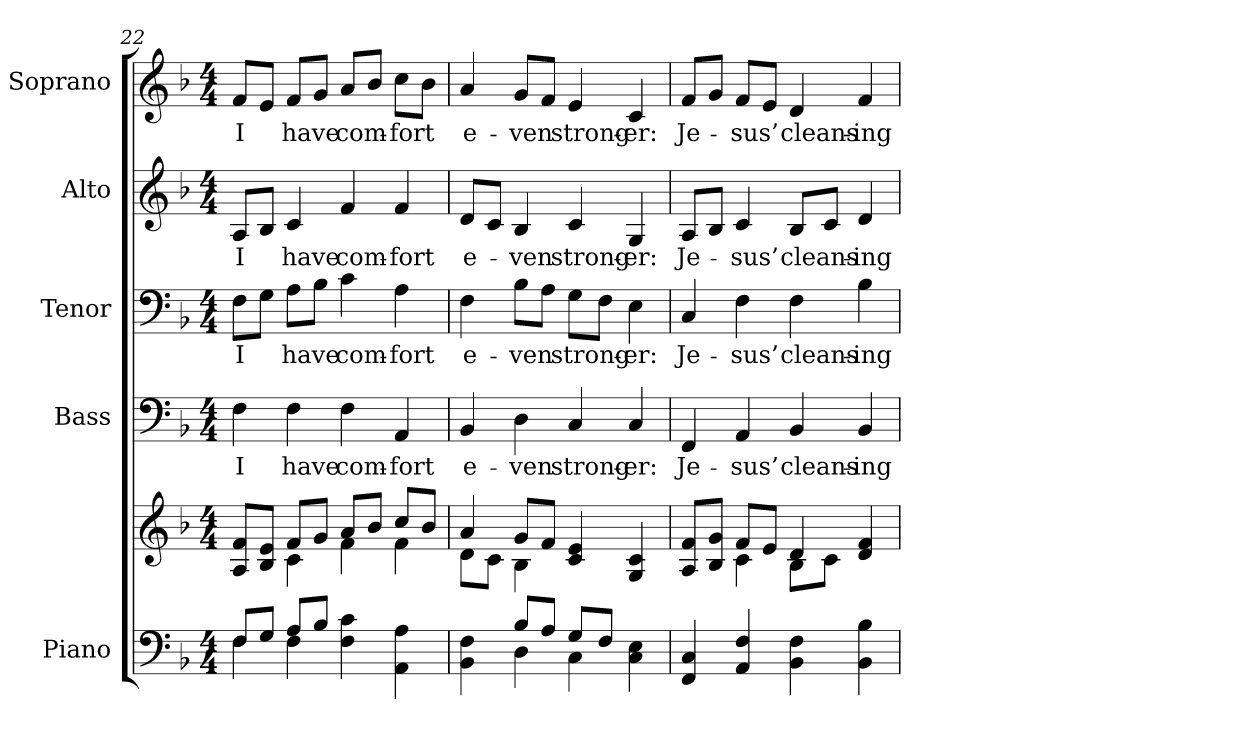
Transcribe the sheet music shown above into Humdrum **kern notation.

**kern	**kern	**kern	**text	**kern	**text	**kern	**text	**kern	**text
*part5	*part5	*part4	*part4	*part3	*part3	*part2	*part2	*part1	*part1
*staff6	*staff5	*staff4	*staff4	*staff3	*staff3	*staff2	*staff2	*staff1	*staff1
*I"Piano	*	*I"Bass	*	*I"Tenor	*	*I"Alto	*	*I"Soprano	*
*I'Pno.	*	*I'B.	*	*I'T.	*	*I'A.	*	*I'S.	*
*clefF4	*clefG2	*clefF4	*	*clefF4	*	*clefG2	*	*clefG2	*
*k[b-]	*k[b-]	*k[b-]	*	*k[b-]	*	*k[b-]	*	*k[b-]	*
*F:	*F:	*F:	*	*F:	*	*F:	*	*F:	*
*M4/4	*M4/4	*M4/4	*	*M4/4	*	*M4/4	*	*M4/4	*
=22	=22	=22	=22	=22	=22	=22	=22	=22	=22
*^	*^	*	*	*	*	*	*	*	*
!	!	!	!	!	!LO:LY:b:color=#000000	!	!	!	!	!	!
!	!	!	!	!	!	!	!LO:LY:b:color=#000000	!	!	!	!
!	!	!	!	!	!	!	!	!	!LO:LY:b:color=#000000	!	!
!	!	!	!	!	!	!	!	!	!	!	!LO:LY:b:color=#000000
8Fi/L	4Fi\	8Ai/ 8fiL	4ryy	4Fi\	I	8Fi\L	I	8Ai/L	I	8fi/L	I
8Gi/J	.	8B-i/ 8eiJ	.	.	.	8Gi\J	.	8B-i/J	.	8ei/J	.
!	!	!	!	!	!LO:LY:b:color=#000000	!	!	!	!	!	!
!	!	!	!	!	!	!	!LO:LY:b:color=#000000	!	!	!	!
!	!	!	!	!	!	!	!	!	!LO:LY:b:color=#000000	!	!
!	!	!	!	!	!	!	!	!	!	!	!LO:LY:b:color=#000000
8Ai/L	4Fi\	8fi/L	4ci\	4Fi\	have	8Ai\L	have	4ci/	have	8fi/L	have
8B-i/J	.	8gi/J	.	.	.	8B-i\J	.	.	.	8gi/J	.
!	!	!	!	!	!LO:LY:b:color=#000000	!	!	!	!	!	!
!	!	!	!	!	!	!	!LO:LY:b:color=#000000	!	!	!	!
!	!	!	!	!	!	!	!	!	!LO:LY:b:color=#000000	!	!
!	!	!	!	!	!	!	!	!	!	!	!LO:LY:b:color=#000000
4Fi\ 4ci	2ryy	8ai/L	4fi\	4Fi\	com-	4ci\	com-	4fi/	com-	8ai/L	com-
.	.	8b-i/J	.	.	.	.	.	.	.	8b-i/J	.
!	!	!	!	!	!LO:LY:b:color=#000000	!	!	!	!	!	!
!	!	!	!	!	!	!	!LO:LY:b:color=#000000	!	!	!	!
!	!	!	!	!	!	!	!	!	!LO:LY:b:color=#000000	!	!
!	!	!	!	!	!	!	!	!	!	!	!LO:LY:b:color=#000000
4AAi\ 4Ai	.	8cci/L	4fi\	4AAi/	-fort	4Ai\	-fort	4fi/	-fort	8cci\L	-fort
.	.	8b-i/J	.	.	.	.	.	.	.	8b-i\J	.
!!LO:PB:g=z
=23	=23	=23	=23	=23	=23	=23	=23	=23	=23	=23	=23
!	!	!	!	!	!LO:LY:b:color=#000000	!	!	!	!	!	!
!	!	!	!	!	!	!	!LO:LY:b:color=#000000	!	!	!	!
!	!	!	!	!	!	!	!	!	!LO:LY:b:color=#000000	!	!
!	!	!	!	!	!	!	!	!	!	!	!LO:LY:b:color=#000000
4BB-i\ 4Fi	4ryy	4ai/	8di\L	4BB-i/	e-	4Fi\	e-	8di/L	e-	4ai/	e-
.	.	.	8ci\J	.	.	.	.	8ci/J	.	.	.
!	!	!	!	!	!LO:LY:b:color=#000000	!	!	!	!	!	!
!	!	!	!	!	!	!	!LO:LY:b:color=#000000	!	!	!	!
!	!	!	!	!	!	!	!	!	!LO:LY:b:color=#000000	!	!
!	!	!	!	!	!	!	!	!	!	!	!LO:LY:b:color=#000000
8B-i/L	4Di\	8gi/L	4B-i\	4Di\	-ven	8B-i\L	-ven	4B-i/	-ven	8gi/L	-ven
8Ai/J	.	8fi/J	.	.	.	8Ai\J	.	.	.	8fi/J	.
!	!	!	!	!	!LO:LY:b:color=#000000	!	!	!	!	!	!
!	!	!	!	!	!	!	!LO:LY:b:color=#000000	!	!	!	!
!	!	!	!	!	!	!	!	!	!LO:LY:b:color=#000000	!	!
!	!	!	!	!	!	!	!	!	!	!	!LO:LY:b:color=#000000
8Gi/L	4Ci\	4ci/ 4ei	2ryy	4Ci/	strong-	8Gi\L	strong-	4ci/	strong-	4ei/	strong-
8Fi/J	.	.	.	.	.	8Fi\J	.	.	.	.	.
!	!	!	!	!	!LO:LY:b:color=#000000	!	!	!	!	!	!
!	!	!	!	!	!	!	!LO:LY:b:color=#000000	!	!	!	!
!	!	!	!	!	!	!	!	!	!LO:LY:b:color=#000000	!	!
!	!	!	!	!	!	!	!	!	!	!	!LO:LY:b:color=#000000
4Ci\ 4Ei	4ryy	4Gi/ 4ci	.	4Ci/	-er:	4Ei\	-er:	4Gi/	-er:	4ci/	-er:
*v	*v	*	*	*	*	*	*	*	*	*	*
=24	=24	=24	=24	=24	=24	=24	=24	=24	=24	=24
*^	*	*	*	*	*	*	*	*	*	*
!	!	!	!	!	!LO:LY:b:color=#000000	!	!	!	!	!	!
*v	*v	*	*	*	*	*	*	*	*	*	*
*^	*	*	*	*	*	*	*	*	*	*
!	!	!	!	!	!	!	!LO:LY:b:color=#000000	!	!	!	!
*v	*v	*	*	*	*	*	*	*	*	*	*
*^	*	*	*	*	*	*	*	*	*	*
!	!	!	!	!	!	!	!	!	!LO:LY:b:color=#000000	!	!
*v	*v	*	*	*	*	*	*	*	*	*	*
*^	*	*	*	*	*	*	*	*	*	*
!	!	!	!	!	!	!	!	!	!	!	!LO:LY:b:color=#000000
*v	*v	*	*	*	*	*	*	*	*	*	*
4FFi/ 4Ci	8Ai/ 8fiL	4ryy	4FFi/	Je-	4Ci/	Je-	8Ai/L	Je-	8fi/L	Je-
.	8B-i/ 8giJ	.	.	.	.	.	8B-i/J	.	8gi/J	.
!	!	!	!	!LO:LY:b:color=#000000	!	!	!	!	!	!
!	!	!	!	!	!	!LO:LY:b:color=#000000	!	!	!	!
!	!	!	!	!	!	!	!	!LO:LY:b:color=#000000	!	!
!	!	!	!	!	!	!	!	!	!	!LO:LY:b:color=#000000
4AAi/ 4Fi	8fi/L	4ci\	4AAi/	-sus’	4Fi\	-sus’	4ci/	-sus’	8fi/L	-sus’
.	8ei/J	.	.	.	.	.	.	.	8ei/J	.
!	!	!	!	!LO:LY:b:color=#000000	!	!	!	!	!	!
!	!	!	!	!	!	!LO:LY:b:color=#000000	!	!	!	!
!	!	!	!	!	!	!	!	!LO:LY:b:color=#000000	!	!
!	!	!	!	!	!	!	!	!	!	!LO:LY:b:color=#000000
4BB-i\ 4Fi	4di/	8B-i\L	4BB-i/	cleans-	4Fi\	cleans-	8B-i/L	cleans-	4di/	cleans-
.	.	8ci\J	.	.	.	.	8ci/J	.	.	.
!	!	!	!	!LO:LY:b:color=#000000	!	!	!	!	!	!
!	!	!	!	!	!	!LO:LY:b:color=#000000	!	!	!	!
!	!	!	!	!	!	!	!	!LO:LY:b:color=#000000	!	!
!	!	!	!	!	!	!	!	!	!	!LO:LY:b:color=#000000
4BB-i\ 4B-i	4di/ 4fi	4ryy	4BB-i/	-ing	4B-i\	-ing	4di/	-ing	4fi/	-ing
*	*v	*v	*	*	*	*	*	*	*	*
=	=	=	=	=	=	=	=	=	=
*-	*-	*-	*-	*-	*-	*-	*-	*-	*-
